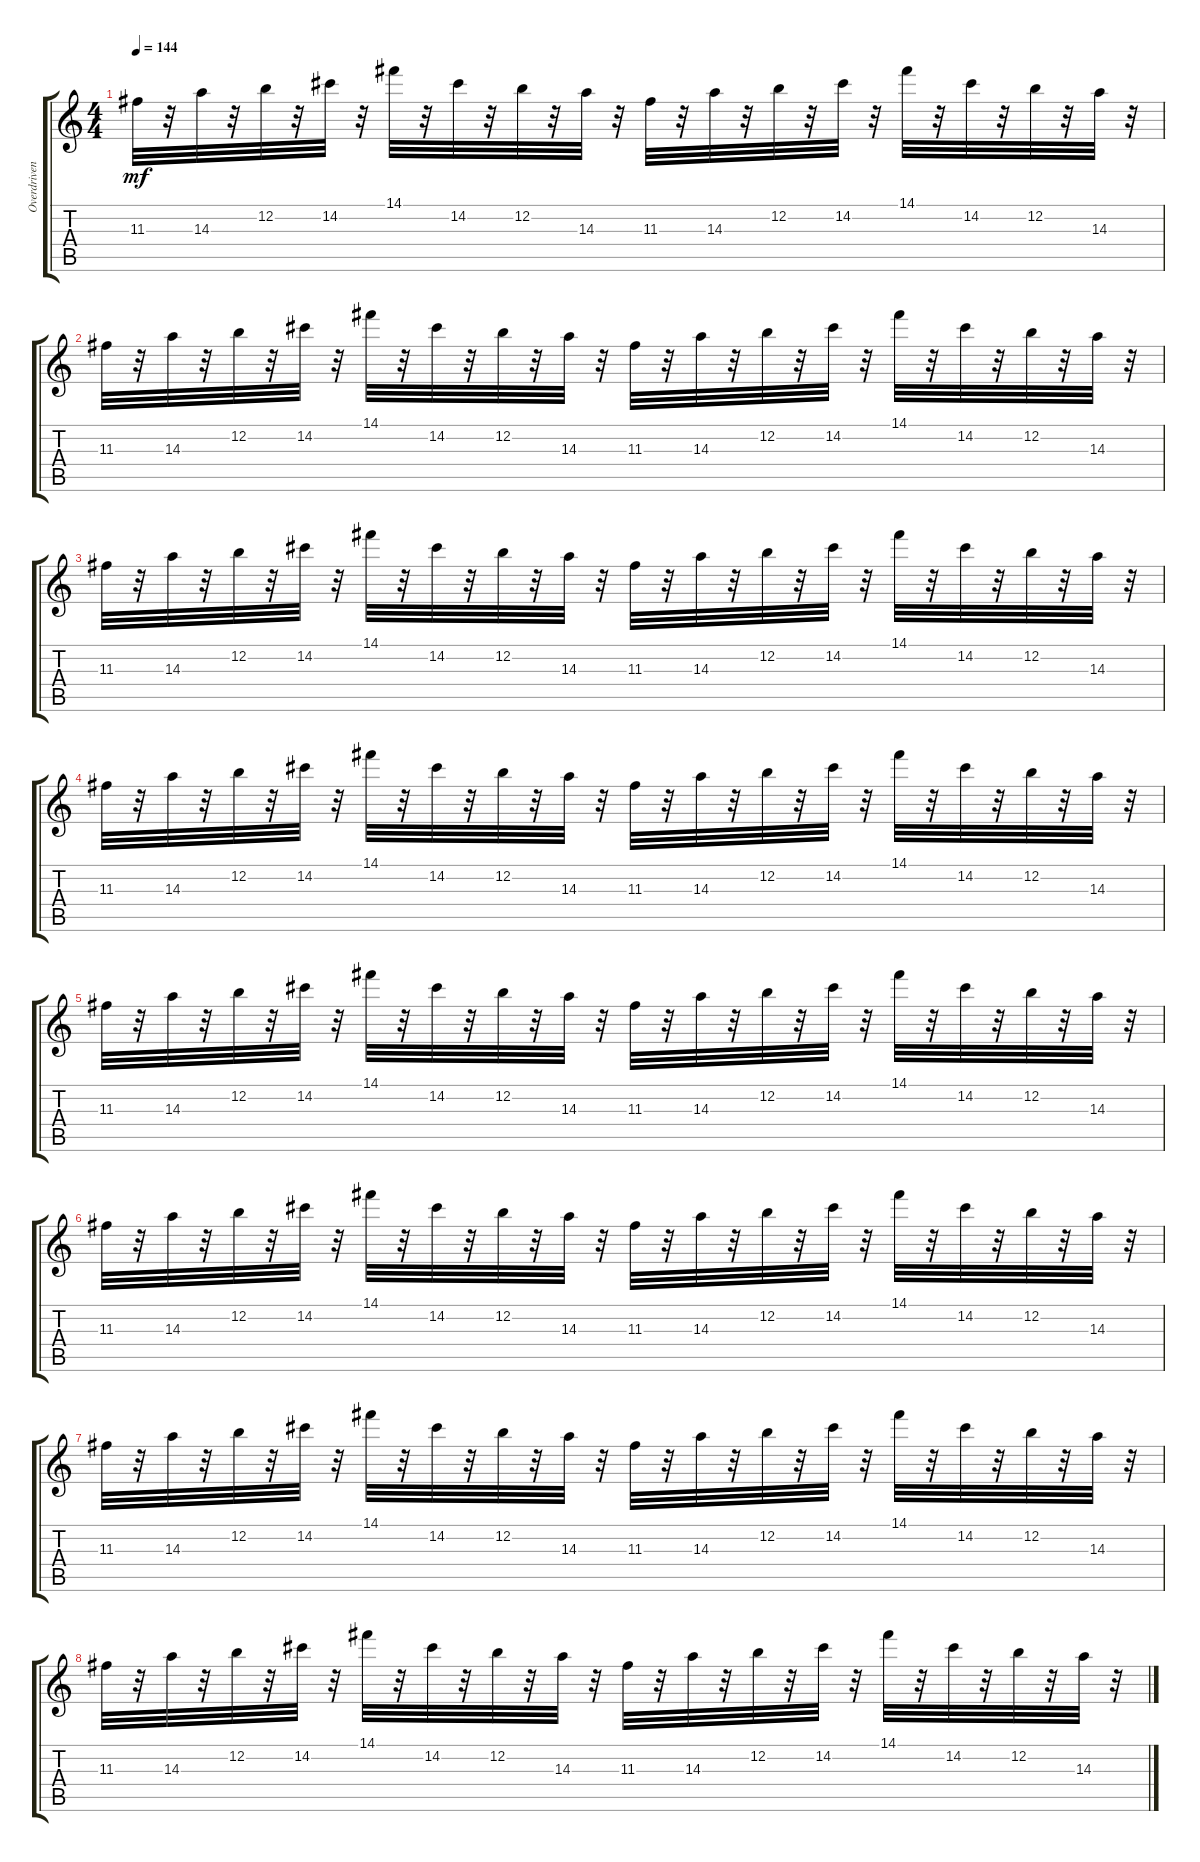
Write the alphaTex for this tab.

\track ("Overdriven Guitar" "Overdriven") {instrument overdrivenguitar}
\staff {score tabs}
\tuning (E4 B3 G3 D3 A2 E2) {hide}
\ts (4 4)
\tempo 144
\clef g2
\ks c
11.3.32{dy mf} r.32 14.3.32 r.32 12.2.32 r.32 14.2.32 r.32 14.1.32 r.32 14.2.32 r.32 12.2.32 r.32 14.3.32 r.32 11.3.32 r.32 14.3.32 r.32 12.2.32 r.32 14.2.32 r.32 14.1.32 r.32 14.2.32 r.32 12.2.32 r.32 14.3.32 r.32 |
11.3.32 r.32 14.3.32 r.32 12.2.32 r.32 14.2.32 r.32 14.1.32 r.32 14.2.32 r.32 12.2.32 r.32 14.3.32 r.32 11.3.32 r.32 14.3.32 r.32 12.2.32 r.32 14.2.32 r.32 14.1.32 r.32 14.2.32 r.32 12.2.32 r.32 14.3.32 r.32 |
11.3.32 r.32 14.3.32 r.32 12.2.32 r.32 14.2.32 r.32 14.1.32 r.32 14.2.32 r.32 12.2.32 r.32 14.3.32 r.32 11.3.32 r.32 14.3.32 r.32 12.2.32 r.32 14.2.32 r.32 14.1.32 r.32 14.2.32 r.32 12.2.32 r.32 14.3.32 r.32 |
11.3.32 r.32 14.3.32 r.32 12.2.32 r.32 14.2.32 r.32 14.1.32 r.32 14.2.32 r.32 12.2.32 r.32 14.3.32 r.32 11.3.32 r.32 14.3.32 r.32 12.2.32 r.32 14.2.32 r.32 14.1.32 r.32 14.2.32 r.32 12.2.32 r.32 14.3.32 r.32 |
11.3.32 r.32 14.3.32 r.32 12.2.32 r.32 14.2.32 r.32 14.1.32 r.32 14.2.32 r.32 12.2.32 r.32 14.3.32 r.32 11.3.32 r.32 14.3.32 r.32 12.2.32 r.32 14.2.32 r.32 14.1.32 r.32 14.2.32 r.32 12.2.32 r.32 14.3.32 r.32 |
11.3.32{volume 12} r.32 14.3.32 r.32 12.2.32 r.32 14.2.32 r.32 14.1.32 r.32 14.2.32 r.32 12.2.32 r.32 14.3.32 r.32 11.3.32 r.32 14.3.32 r.32 12.2.32 r.32 14.2.32 r.32 14.1.32 r.32 14.2.32 r.32 12.2.32 r.32 14.3.32 r.32 |
11.3.32 r.32 14.3.32 r.32 12.2.32 r.32 14.2.32 r.32 14.1.32 r.32 14.2.32 r.32 12.2.32 r.32 14.3.32 r.32 11.3.32 r.32 14.3.32 r.32 12.2.32 r.32 14.2.32 r.32 14.1.32 r.32 14.2.32 r.32 12.2.32 r.32 14.3.32 r.32 |
11.3.32 r.32 14.3.32 r.32 12.2.32 r.32 14.2.32 r.32 14.1.32 r.32 14.2.32 r.32 12.2.32 r.32 14.3.32 r.32 11.3.32 r.32 14.3.32 r.32 12.2.32 r.32 14.2.32 r.32 14.1.32 r.32 14.2.32 r.32 12.2.32 r.32 14.3.32 r.32
